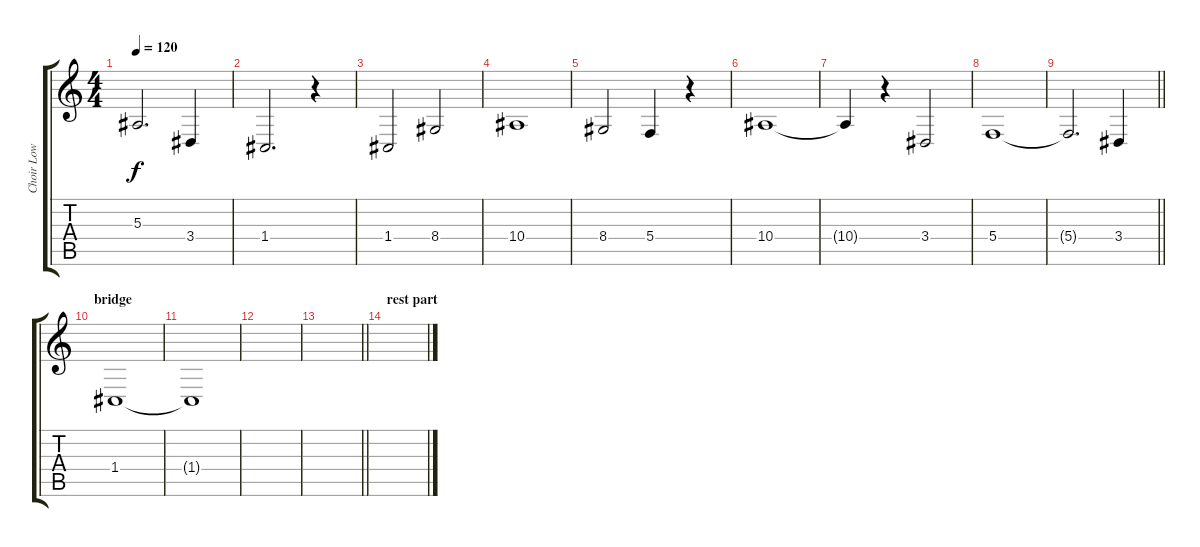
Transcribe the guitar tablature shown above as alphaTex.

\track ("Choir Low " "Choir Low ") {instrument choiraahs}
\staff {score tabs}
\tuning (D4 A3 F3 C3 G2 C2) {hide}
\ts (4 4)
\tempo 120
\clef g2
\ks c
5.3{t}.2{d dy f} 3.4.4 |
1.4.2{d} r.4 |
1.4.2 8.4.2 |
10.4.1 |
8.4.2 5.4.4 r.4 |
10.4.1 |
10.4{t}.4 r.4 3.4.2 |
5.4.1 |
\barLineRight lightlight
5.4{t}.2{d} 3.4.4 |
\section ("" "bridge")
1.4.1{volume 0} |
1.4{t}.1 |
|
\barLineRight lightlight
|
\section ("" "rest part")
